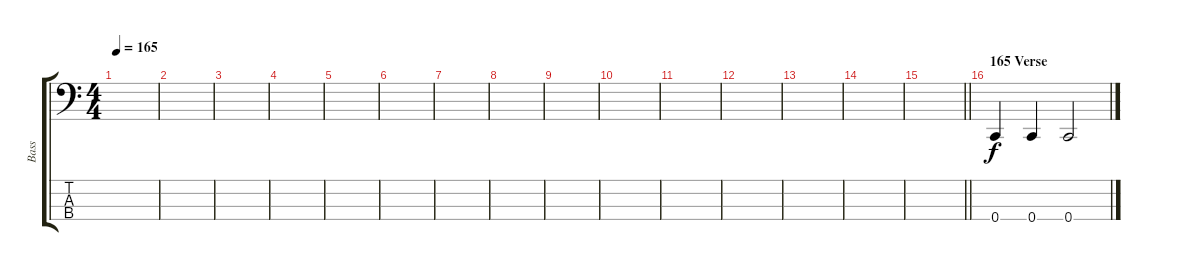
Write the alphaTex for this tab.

\track ("Bass" "Bass") {instrument electricbasspick}
\staff {score tabs}
\tuning (Eb2 Bb1 F1 C1) {hide}
\ts (4 4)
\tempo 165
\clef f4
\ks c
|
|
|
|
|
|
|
|
|
|
|
|
|
|
\barLineRight lightlight
|
\section ("" "165 Verse")
0.4.4 0.4.4 0.4.2
